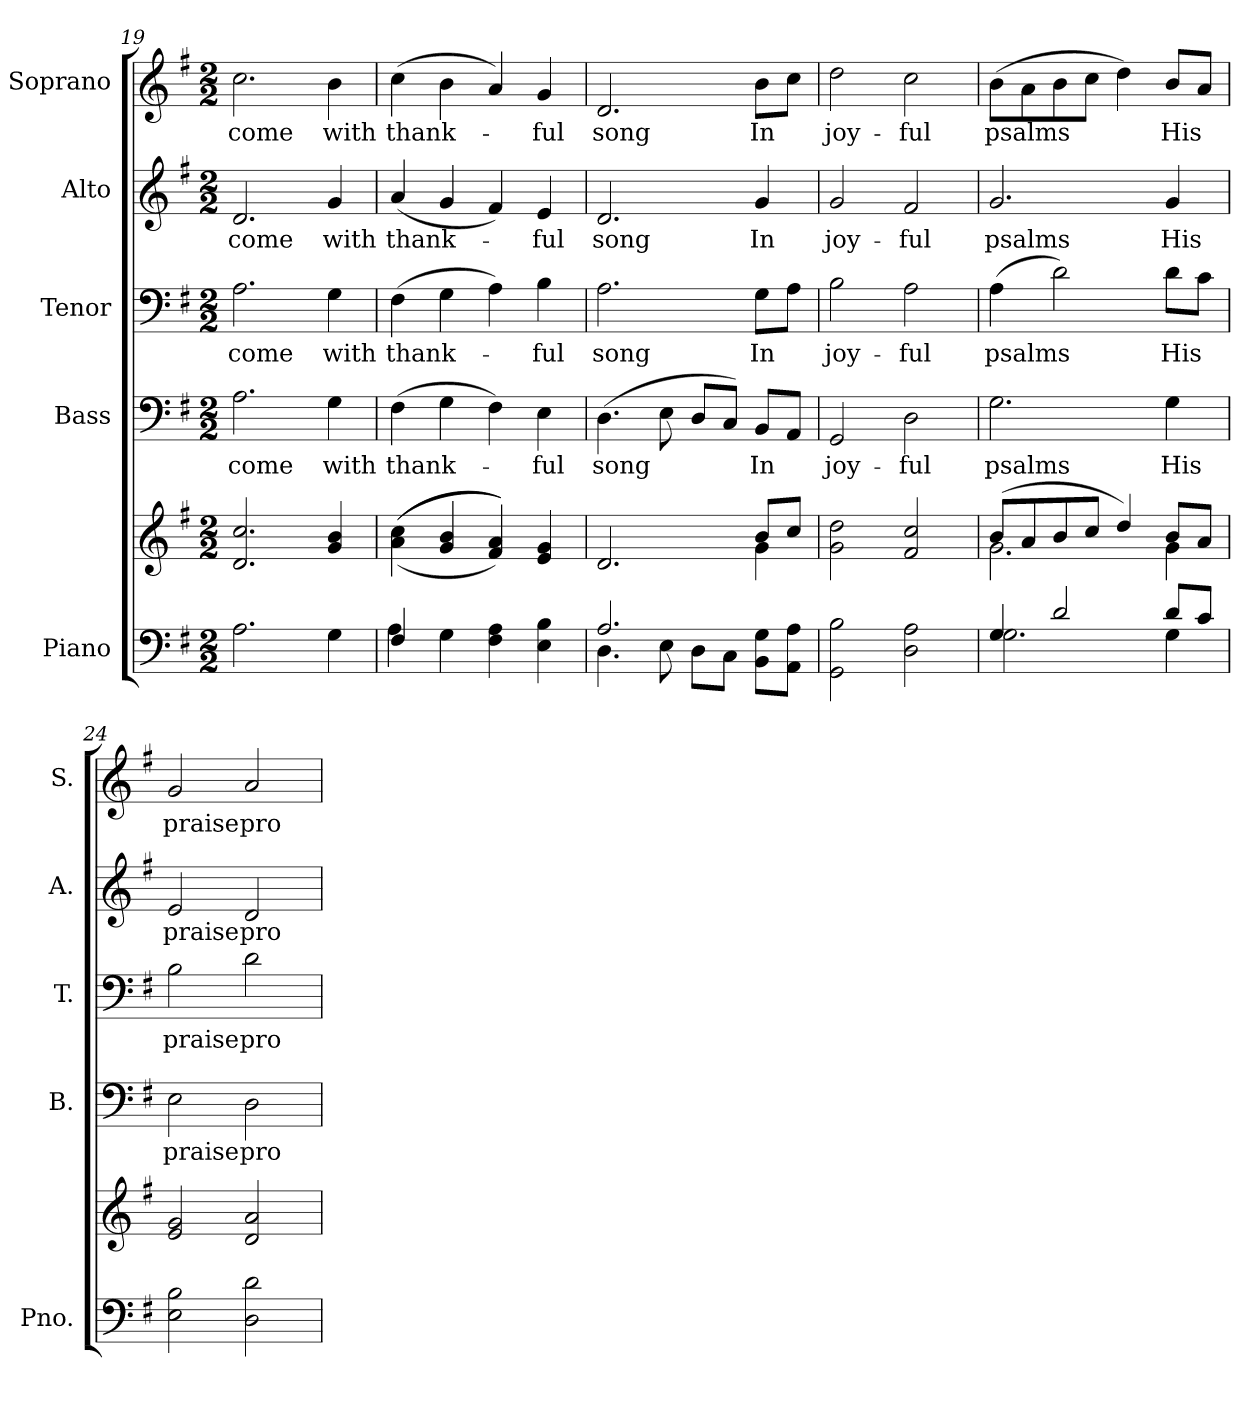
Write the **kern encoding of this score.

**kern	**kern	**kern	**text	**kern	**text	**kern	**text	**kern	**text
*part5	*part5	*part4	*part4	*part3	*part3	*part2	*part2	*part1	*part1
*staff6	*staff5	*staff4	*staff4	*staff3	*staff3	*staff2	*staff2	*staff1	*staff1
*I"Piano	*	*I"Bass	*	*I"Tenor	*	*I"Alto	*	*I"Soprano	*
*I'Pno.	*	*I'B.	*	*I'T.	*	*I'A.	*	*I'S.	*
*clefF4	*clefG2	*clefF4	*	*clefF4	*	*clefG2	*	*clefG2	*
*k[f#]	*k[f#]	*k[f#]	*	*k[f#]	*	*k[f#]	*	*k[f#]	*
*G:	*G:	*G:	*	*G:	*	*G:	*	*G:	*
*M2/2	*M2/2	*M2/2	*	*M2/2	*	*M2/2	*	*M2/2	*
=19	=19	=19	=19	=19	=19	=19	=19	=19	=19
!	!	!	!LO:LY:b:color=#000000	!	!	!	!	!	!
!	!	!	!	!	!LO:LY:b:color=#000000	!	!	!	!
!	!	!	!	!	!	!	!LO:LY:b:color=#000000	!	!
!	!	!	!	!	!	!	!	!	!LO:LY:b:color=#000000
2.Ai\	2.di/ 2.cci	2.Ai\	come	2.Ai\	come	2.di/	come	2.cci\	come
!	!	!	!LO:LY:b:color=#000000	!	!	!	!	!	!
!	!	!	!	!	!LO:LY:b:color=#000000	!	!	!	!
!	!	!	!	!	!	!	!LO:LY:b:color=#000000	!	!
!	!	!	!	!	!	!	!	!	!LO:LY:b:color=#000000
4Gi\	4gi/ 4bi	4Gi\	with	4Gi\	with	4gi/	with	4bi\	with
=20	=20	=20	=20	=20	=20	=20	=20	=20	=20
*^	*	*	*	*	*	*	*	*	*
!	!	!	!	!LO:LY:b:color=#000000	!	!	!	!	!	!
!	!	!	!	!	!	!LO:LY:b:color=#000000	!	!	!	!
!	!	!	!	!	!	!	!	!LO:LY:b:color=#000000	!	!
!	!	!	!	!	!	!	!	!	!	!LO:LY:b:color=#000000
4F#i/	4Ai\	(((4ai\ 4cci	(4F#i\	thank-	(4F#i\	thank-	(4ai/	thank-	(4cci\	thank-
4Gi\	4ryy	4gi/ 4bi	4Gi\	.	4Gi\	.	4gi/	.	4bi\	.
4F#i\ 4Ai	2ryy	4f#i/ 4ai)))	4F#i\)	.	4Ai\)	.	4f#i/)	.	4ai/)	.
!	!	!	!	!LO:LY:b:color=#000000	!	!	!	!	!	!
!	!	!	!	!	!	!LO:LY:b:color=#000000	!	!	!	!
!	!	!	!	!	!	!	!	!LO:LY:b:color=#000000	!	!
!	!	!	!	!	!	!	!	!	!	!LO:LY:b:color=#000000
4Ei\ 4Bi	.	4ei/ 4gi	4Ei\	-ful	4Bi\	-ful	4ei/	-ful	4gi/	-ful
!!LO:PB:g=z
=21	=21	=21	=21	=21	=21	=21	=21	=21	=21	=21
*	*	*^	*	*	*	*	*	*	*	*
!	!	!	!	!	!LO:LY:b:color=#000000	!	!	!	!	!	!
!	!	!	!	!	!	!	!LO:LY:b:color=#000000	!	!	!	!
!	!	!	!	!	!	!	!	!	!LO:LY:b:color=#000000	!	!
!	!	!	!	!	!	!	!	!	!	!	!LO:LY:b:color=#000000
2.Ai/	4.Di\	2.di/	2ryy	(4.Di\	song	2.Ai\	song	2.di/	song	2.di/	song
.	8Ei\	.	.	8Ei\	.	.	.	.	.	.	.
.	8Di\L	.	4ryy	8Di/L	.	.	.	.	.	.	.
.	8Ci\J	.	.	8Ci/J)	.	.	.	.	.	.	.
!	!	!	!	!	!LO:LY:b:color=#000000	!	!	!	!	!	!
!	!	!	!	!	!	!	!LO:LY:b:color=#000000	!	!	!	!
!	!	!	!	!	!	!	!	!	!LO:LY:b:color=#000000	!	!
!	!	!	!	!	!	!	!	!	!	!	!LO:LY:b:color=#000000
8BBi\ 8GiL	4ryy	8bi/L	4gi\	8BBi/L	In	8Gi\L	In	4gi/	In	8bi\L	In
8AAi\ 8AiJ	.	8cci/J	.	8AAi/J	.	8Ai\J	.	.	.	8cci\J	.
*v	*v	*	*	*	*	*	*	*	*	*	*
*	*v	*v	*	*	*	*	*	*	*	*
=22	=22	=22	=22	=22	=22	=22	=22	=22	=22
!	!	!	!LO:LY:b:color=#000000	!	!	!	!	!	!
!	!	!	!	!	!LO:LY:b:color=#000000	!	!	!	!
!	!	!	!	!	!	!	!LO:LY:b:color=#000000	!	!
!	!	!	!	!	!	!	!	!	!LO:LY:b:color=#000000
2GGi\ 2Bi	2gi\ 2ddi	2GGi/	joy-	2Bi\	joy-	2gi/	joy-	2ddi\	joy-
!	!	!	!LO:LY:b:color=#000000	!	!	!	!	!	!
!	!	!	!	!	!LO:LY:b:color=#000000	!	!	!	!
!	!	!	!	!	!	!	!LO:LY:b:color=#000000	!	!
!	!	!	!	!	!	!	!	!	!LO:LY:b:color=#000000
2Di\ 2Ai	2f#i/ 2cci	2Di\	-ful	2Ai\	-ful	2f#i/	-ful	2cci\	-ful
=23	=23	=23	=23	=23	=23	=23	=23	=23	=23
*^	*^	*	*	*	*	*	*	*	*
!	!	!	!	!	!LO:LY:b:color=#000000	!	!	!	!	!	!
!	!	!	!	!	!	!	!LO:LY:b:color=#000000	!	!	!	!
!	!	!	!	!	!	!	!	!	!LO:LY:b:color=#000000	!	!
!	!	!	!	!	!	!	!	!	!	!	!LO:LY:b:color=#000000
4Gi/	2.Gi\	(8bi/L	2.gi\	2.Gi\	psalms	(4Ai\	psalms	2.gi/	psalms	(8bi\L	psalms
.	.	8ai/	.	.	.	.	.	.	.	8ai\	.
2di/	.	8bi/	.	.	.	2di\)	.	.	.	8bi\	.
.	.	8cci/J	.	.	.	.	.	.	.	8cci\J	.
.	.	4ddi/)	.	.	.	.	.	.	.	4ddi\)	.
!	!	!	!	!	!LO:LY:b:color=#000000	!	!	!	!	!	!
!	!	!	!	!	!	!	!LO:LY:b:color=#000000	!	!	!	!
!	!	!	!	!	!	!	!	!	!LO:LY:b:color=#000000	!	!
!	!	!	!	!	!	!	!	!	!	!	!LO:LY:b:color=#000000
8di/L	4Gi\	8bi/L	4gi\	4Gi\	His	8di\L	His	4gi/	His	8bi/L	His
8ci/J	.	8ai/J	.	.	.	8ci\J	.	.	.	8ai/J	.
*v	*v	*	*	*	*	*	*	*	*	*	*
*	*v	*v	*	*	*	*	*	*	*	*
=24	=24	=24	=24	=24	=24	=24	=24	=24	=24
!	!	!	!LO:LY:b:color=#000000	!	!	!	!	!	!
!	!	!	!	!	!LO:LY:b:color=#000000	!	!	!	!
!	!	!	!	!	!	!	!LO:LY:b:color=#000000	!	!
!	!	!	!	!	!	!	!	!	!LO:LY:b:color=#000000
2Ei\ 2Bi	2ei/ 2gi	2Ei\	praise	2Bi\	praise	2ei/	praise	2gi/	praise
!	!	!	!LO:LY:b:color=#000000	!	!	!	!	!	!
!	!	!	!	!	!LO:LY:b:color=#000000	!	!	!	!
!	!	!	!	!	!	!	!LO:LY:b:color=#000000	!	!
!	!	!	!	!	!	!	!	!	!LO:LY:b:color=#000000
2Di\ 2di	2di/ 2ai	2Di\	pro-	2di\	pro-	2di/	pro-	2ai/	pro-
=	=	=	=	=	=	=	=	=	=
*-	*-	*-	*-	*-	*-	*-	*-	*-	*-
